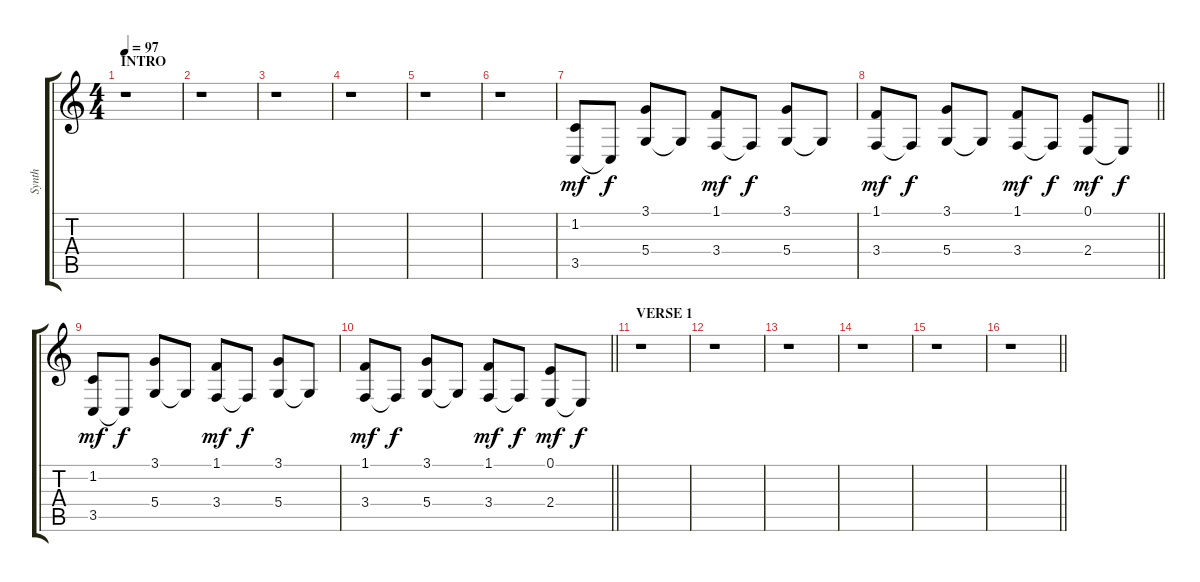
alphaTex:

\track ("Synth" "Synth") {instrument pad7halo}
\staff {score tabs}
\tuning (E4 B3 G3 D3 A2 E2) {hide}
\ts (4 4)
\section ("" "INTRO")
\tempo 97
\clef g2
\ks c
r.1{dy mf instrument pad7halo} |
r.1 |
r.1 |
r.1 |
r.1 |
r.1 |
(1.2 3.5).8 3.5{t}.8{dy f} (3.1 5.4).8 5.4{t}.8 (1.1 3.4).8{dy mf} 3.4{t}.8{dy f} (3.1 5.4).8 5.4{t}.8 |
\barLineRight lightlight
(1.1 3.4).8{dy mf} 3.4{t}.8{dy f} (3.1 5.4).8 5.4{t}.8 (1.1 3.4).8{dy mf} 3.4{t}.8{dy f} (0.1 2.4).8{dy mf} 2.4{t}.8{dy f} |
(1.2 3.5).8{dy mf} 3.5{t}.8{dy f} (3.1 5.4).8 5.4{t}.8 (1.1 3.4).8{dy mf} 3.4{t}.8{dy f} (3.1 5.4).8 5.4{t}.8 |
\barLineRight lightlight
(1.1 3.4).8{dy mf} 3.4{t}.8{dy f} (3.1 5.4).8 5.4{t}.8 (1.1 3.4).8{dy mf} 3.4{t}.8{dy f} (0.1 2.4).8{dy mf} 2.4{t}.8{dy f} |
\section ("" "VERSE 1")
r.1 |
r.1 |
r.1 |
r.1 |
r.1 |
\barLineRight lightlight
r.1
